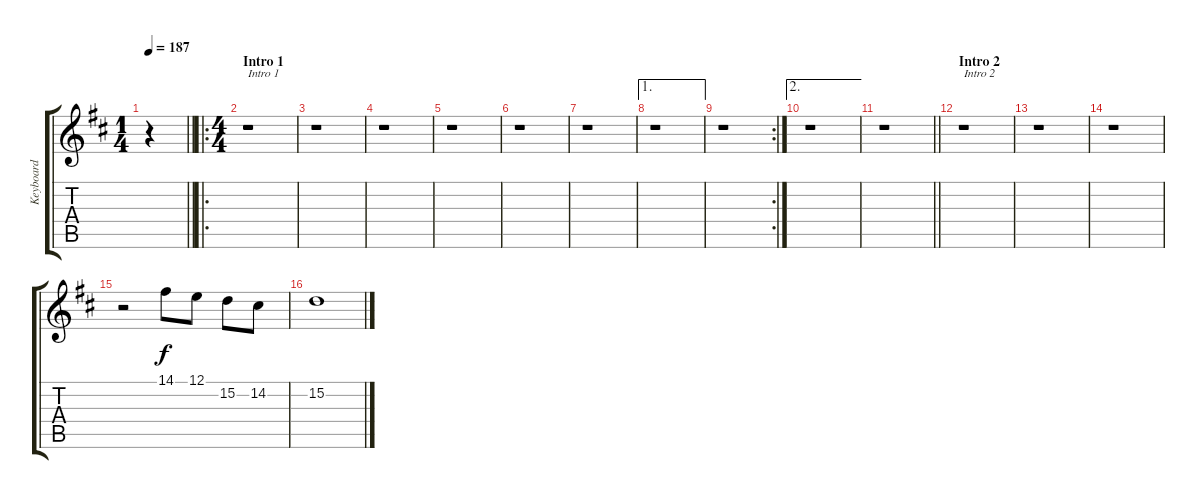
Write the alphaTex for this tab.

\track ("Keyboard" "Keyboard") {instrument stringensemble1}
\staff {score tabs}
\tuning (E4 B3 G3 D3 A2 E2) {hide}
\ts (1 4)
\tempo 187
\clef g2
\barLineRight lightlight
\ks d
r.4{dy f instrument stringensemble1} |
\ro
\ts (4 4)
\section ("" "Intro 1")
r.1{txt "Intro 1"} |
r.1 |
r.1 |
r.1 |
r.1 |
r.1 |
\ae 1
r.1 |
\rc 2
r.1 |
\ae 2
r.1 |
\barLineRight lightlight
r.1 |
\section ("" "Intro 2")
r.1{txt "Intro 2"} |
r.1 |
r.1 |
r.2 14.1.8 12.1.8 15.2.8 14.2.8 |
15.2.1
